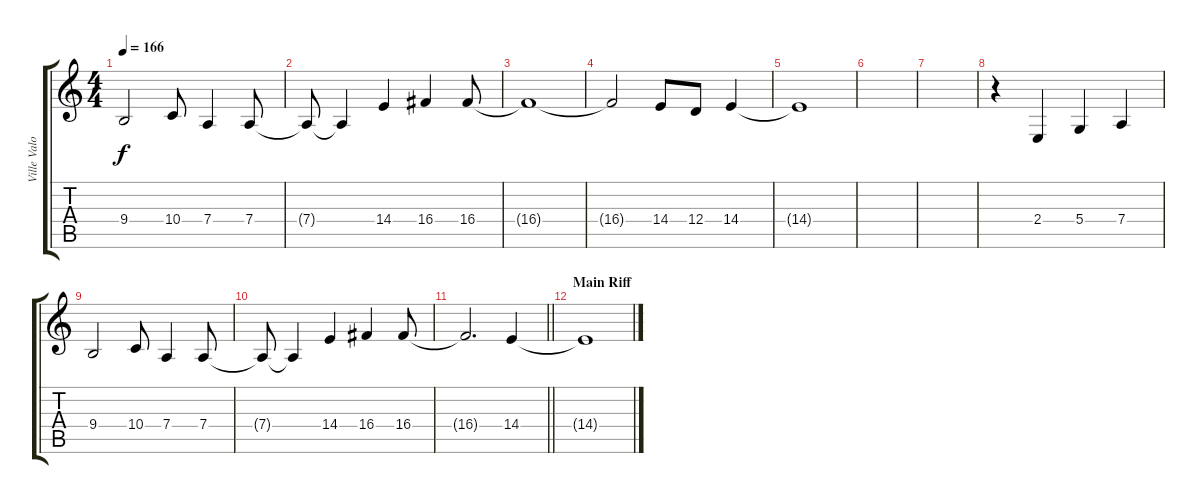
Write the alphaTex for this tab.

\track ("Ville Valo" "Ville Valo") {instrument flute}
\staff {score tabs}
\tuning (E4 B3 G3 D3 A2 E2) {hide}
\ts (4 4)
\tempo 166
\clef g2
\ks c
9.4.2{dy f} 10.4.8 7.4.4 7.4.8 |
7.4{t}.8 7.4{t}.4 14.4.4 16.4.4 16.4.8 |
16.4{t}.1 |
16.4{t}.2 14.4.8 12.4.8 14.4.4 |
14.4{t}.1 |
|
|
r.4 2.4.4 5.4.4 7.4.4 |
9.4.2 10.4.8 7.4.4 7.4.8 |
7.4{t}.8 7.4{t}.4 14.4.4 16.4.4 16.4.8 |
\barLineRight lightlight
16.4{t}.2{d} 14.4.4 |
\section ("" "Main Riff")
14.4{t}.1
